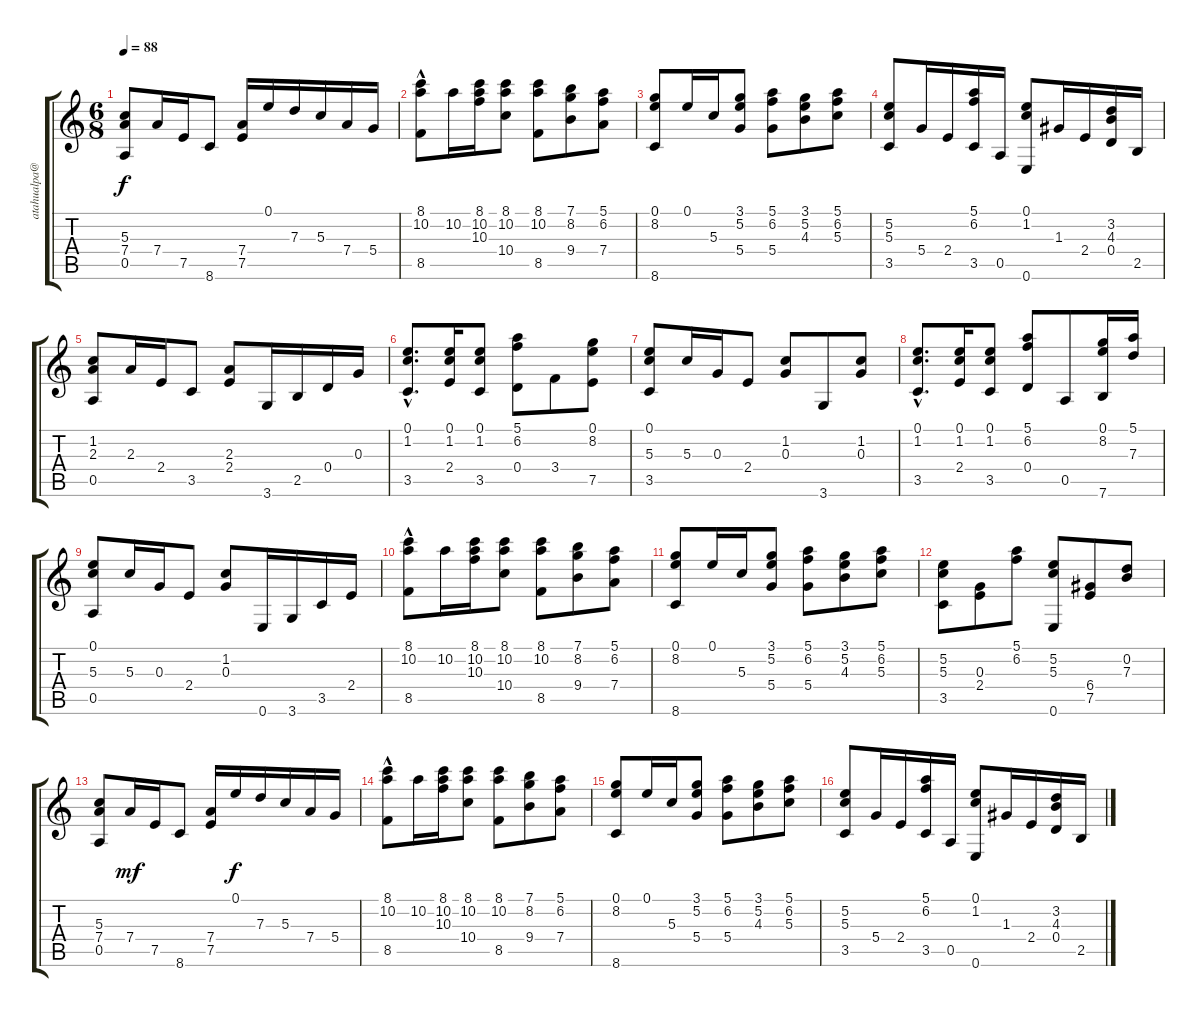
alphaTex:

\track ("" "atahualpa@") {instrument acousticguitarnylon}
\staff {score tabs}
\tuning (E4 B3 G3 D3 A2 E2) {hide}
\ts (6 8)
\tempo 88
\clef g2
\ks c
(5.3 7.4 0.5).8{dy f} 7.4.16 7.5.16 8.6.8 (7.4 7.5).16 0.1.16 7.3.16 5.3.16 7.4.16 5.4.16 |
(8.1{hac} 10.2 8.5).8 10.2.16 (8.1 10.2 10.3).16 (8.1 10.2 10.4).8 (8.1 10.2 8.5).8 (7.1 8.2 9.4).8 (5.1 6.2 7.4).8 |
(0.1 8.2 8.6).8 0.1.16 5.3.16 (3.1 5.2 5.4).8 (5.1 6.2 5.4).8 (3.1 5.2 4.3).8 (5.1 6.2 5.3).8 |
(5.2 5.3 3.5).8 5.4.16 2.4.16 (5.1 6.2 3.5).16 0.5.16 (0.1 1.2 0.6).8 1.3.16 2.4.16 (3.2 4.3 0.4).16 2.5.16 |
(1.2 2.3 0.5).8 2.3.16 2.4.16 3.5.8 (2.3 2.4).8 3.6.16 2.5.16 0.4.16 0.3.16 |
(0.1{hac} 1.2{hac} 3.5{hac}).8{d} (0.1 1.2 2.4).16 (0.1 1.2 3.5).8 (5.1 6.2 0.4).8 3.4.8 (0.1 8.2 7.5).8 |
(0.1 5.3 3.5).8 5.3.16 0.3.16 2.4.8 (1.2 0.3).8 3.6.8 (1.2 0.3).8 |
(0.1{hac} 1.2{hac} 3.5{hac}).8{d} (0.1 1.2 2.4).16 (0.1 1.2 3.5).8 (5.1 6.2 0.4).8 0.5.8 (0.1 8.2 7.6).16 (5.1 7.3).16 |
(0.1 5.3 0.5).8 5.3.16 0.3.16 2.4.8 (1.2 0.3).8 0.6.16 3.6.16 3.5.16 2.4.16 |
(8.1{hac} 10.2 8.5).8 10.2.16 (8.1 10.2 10.3).16 (8.1 10.2 10.4).8 (8.1 10.2 8.5).8 (7.1 8.2 9.4).8 (5.1 6.2 7.4).8 |
(0.1 8.2 8.6).8 0.1.16 5.3.16 (3.1 5.2 5.4).8 (5.1 6.2 5.4).8 (3.1 5.2 4.3).8 (5.1 6.2 5.3).8 |
(5.2 5.3 3.5).8 (0.3 2.4).8 (5.1 6.2).8 (5.2 5.3 0.6).8 (6.4 7.5).8 (0.2 7.3).8 |
(5.3 7.4 0.5).8 7.4.16{dy mf} 7.5.16 8.6.8 (7.4 7.5).16 0.1.16{dy f} 7.3.16 5.3.16 7.4.16 5.4.16 |
(8.1{hac} 10.2 8.5).8 10.2.16 (8.1 10.2 10.3).16 (8.1 10.2 10.4).8 (8.1 10.2 8.5).8 (7.1 8.2 9.4).8 (5.1 6.2 7.4).8 |
(0.1 8.2 8.6).8 0.1.16 5.3.16 (3.1 5.2 5.4).8 (5.1 6.2 5.4).8 (3.1 5.2 4.3).8 (5.1 6.2 5.3).8 |
(5.2 5.3 3.5).8 5.4.16 2.4.16 (5.1 6.2 3.5).16 0.5.16 (0.1 1.2 0.6).8 1.3.16 2.4.16 (3.2 4.3 0.4).16 2.5.16
